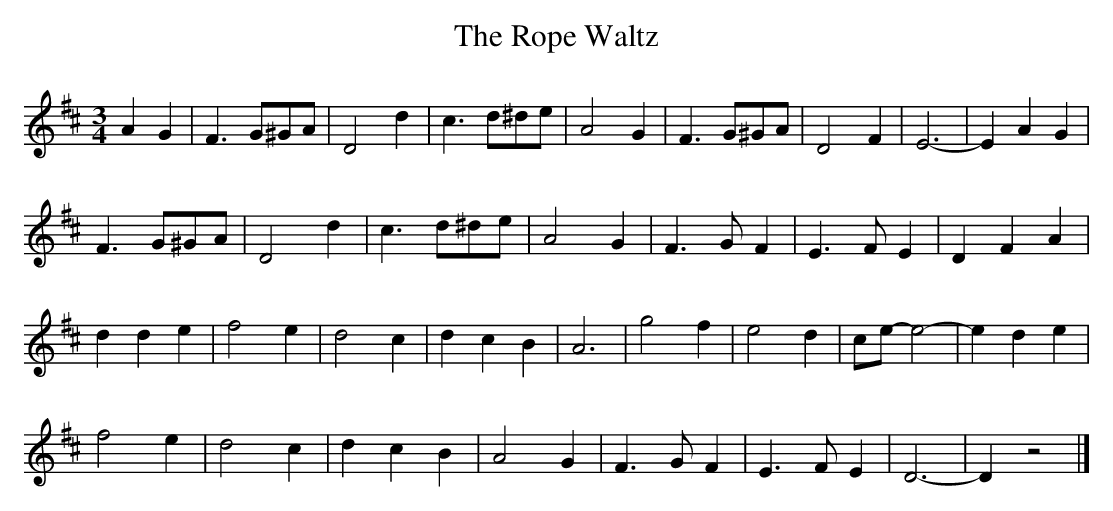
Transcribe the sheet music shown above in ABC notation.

X:1
T:Rope Waltz, The
M:3/4
L:1/8
K:D
A2 G2|F3 G^GA|D4 d2|c3 d^de|A4 G2|F3 G^GA|D4 F2|E6-|E2 A2 G2|
F3 G^GA|D4 d2|c3 d^de|A4 G2|F3 G F2|E3 F E2|D2 F2 A2|
d2 d2 e2|f4 e2|d4 c2|d2 c2 B2|A6|g4 f2|e4 d2|ce- e4-|e2 d2 e2|
f4 e2|d4 c2|d2 c2 B2|A4 G2|F3 G F2|E3 F E2|D6-|D2 z4|]
